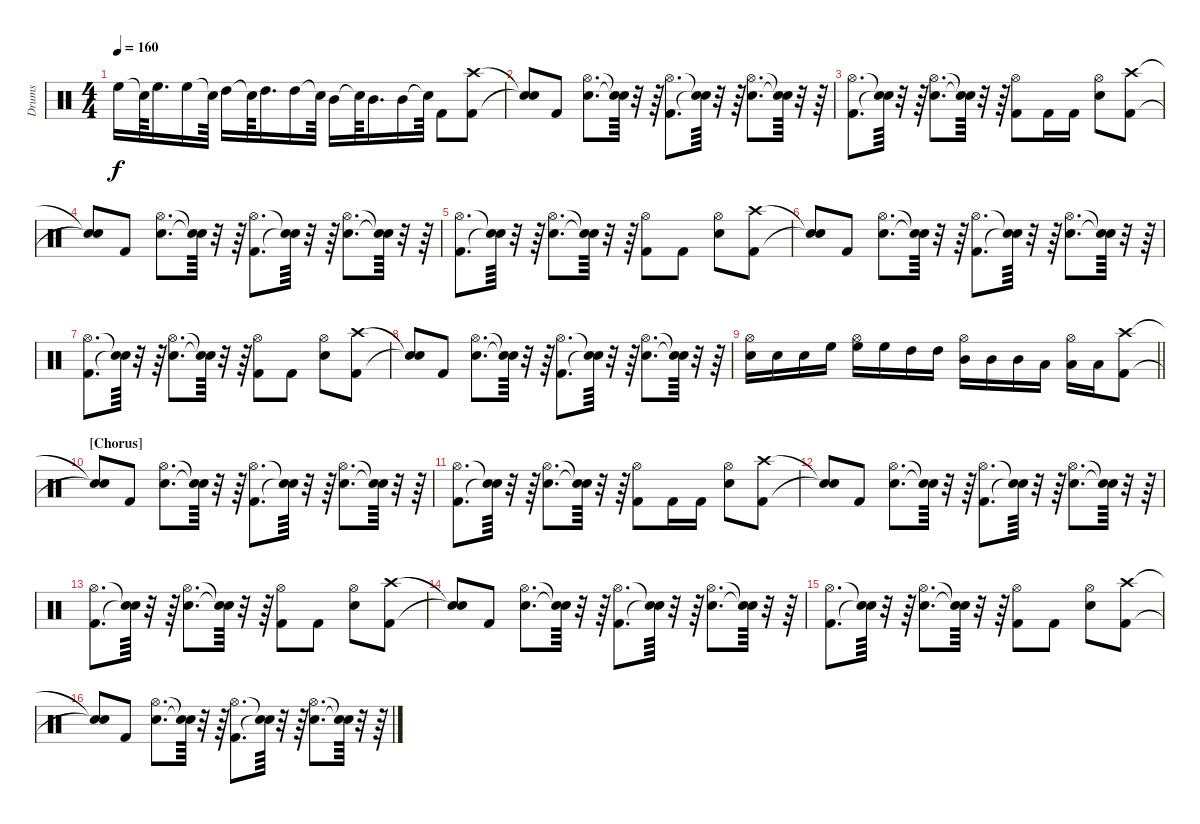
\track ("Drums" "Drums") {instrument percussion}
\staff {score}
\articulation defaults
\ts (4 4)
\tempo 160
\clef neutral
\ks c "High Floor Tom (hit)".16{dy f} "Snare (hit)"{t}.64 "High Floor Tom (hit)".16{d} "High Floor Tom (hit)".16 "Snare (hit)"{t}.64 "High Tom (hit)".16 "Snare (hit)"{t}.64 "High Tom (hit)".16{d} "High Tom (hit)".16 "Snare (hit)"{t}.64 "Mid Tom (hit)".16 "Snare (hit)"{t}.64 "Mid Tom (hit)".16{d} "Mid Tom (hit)".16 "Snare (hit)"{t}.64 "Kick (hit) 2".8
("Kick (hit) 2" "Crash high (hit)").8 |
("Snare (hit)"{t} "Snare (hit)"{t}).8 "Kick (hit) 2".8 ("Snare (hit) 2" "Hi-Hat (open)").8{d} ("Snare (hit)"{t} "Snare (hit)"{t}).64 r.32 r.64 ("Kick (hit) 2" "Hi-Hat (open)").8{d} ("Snare (hit)"{t} "Snare (hit)"{t}).64 r.32 r.64 ("Snare (hit) 2" "Hi-Hat (open)").8{d} ("Snare (hit)"{t} "Snare (hit)"{t}).64 r.32 r.64 |
("Kick (hit) 2" "Hi-Hat (open)").8{d} ("Snare (hit)"{t} "Snare (hit)"{t}).64 r.32 r.64 ("Snare (hit) 2" "Hi-Hat (open)").8{d} ("Snare (hit)"{t} "Snare (hit)"{t}).64 r.32 r.64 ("Kick (hit) 2" "Hi-Hat (open)").8 "Kick (hit) 2".16 "Kick (hit) 2".16 ("Snare (hit) 2" "Hi-Hat (open)").8 ("Kick (hit) 2" "Crash high (hit)").8 |
("Snare (hit)"{t} "Snare (hit)"{t}).8 "Kick (hit) 2".8 ("Snare (hit) 2" "Hi-Hat (open)").8{d} ("Snare (hit)"{t} "Snare (hit)"{t}).64 r.32 r.64 ("Kick (hit) 2" "Hi-Hat (open)").8{d} ("Snare (hit)"{t} "Snare (hit)"{t}).64 r.32 r.64 ("Snare (hit) 2" "Hi-Hat (open)").8{d} ("Snare (hit)"{t} "Snare (hit)"{t}).64 r.32 r.64 |
("Kick (hit) 2" "Hi-Hat (open)").8{d} ("Snare (hit)"{t} "Snare (hit)"{t}).64 r.32 r.64 ("Snare (hit) 2" "Hi-Hat (open)").8{d} ("Snare (hit)"{t} "Snare (hit)"{t}).64 r.32 r.64 ("Kick (hit) 2" "Hi-Hat (open)").8 "Kick (hit) 2".8 ("Snare (hit) 2" "Hi-Hat (open)").8 ("Kick (hit) 2" "Crash high (hit)").8 |
("Snare (hit)"{t} "Snare (hit)"{t}).8 "Kick (hit) 2".8 ("Snare (hit) 2" "Hi-Hat (open)").8{d} ("Snare (hit)"{t} "Snare (hit)"{t}).64 r.32 r.64 ("Kick (hit) 2" "Hi-Hat (open)").8{d} ("Snare (hit)"{t} "Snare (hit)"{t}).64 r.32 r.64 ("Snare (hit) 2" "Hi-Hat (open)").8{d} ("Snare (hit)"{t} "Snare (hit)"{t}).64 r.32 r.64 |
("Kick (hit) 2" "Hi-Hat (open)").8{d} ("Snare (hit)"{t} "Snare (hit)"{t}).64 r.32 r.64 ("Snare (hit) 2" "Hi-Hat (open)").8{d} ("Snare (hit)"{t} "Snare (hit)"{t}).64 r.32 r.64 ("Kick (hit) 2" "Hi-Hat (open)").8 "Kick (hit) 2".8 ("Snare (hit) 2" "Hi-Hat (open)").8 ("Kick (hit) 2" "Crash high (hit)").8 |
("Snare (hit)"{t} "Snare (hit)"{t}).8 "Kick (hit) 2".8 ("Snare (hit) 2" "Hi-Hat (open)").8{d} ("Snare (hit)"{t} "Snare (hit)"{t}).64 r.32 r.64 ("Kick (hit) 2" "Hi-Hat (open)").8{d} ("Snare (hit)"{t} "Snare (hit)"{t}).64 r.32 r.64 ("Snare (hit) 2" "Hi-Hat (open)").8{d} ("Snare (hit)"{t} "Snare (hit)"{t}).64 r.32 r.64 |
\barLineRight lightlight
("Snare (hit) 2" "Hi-Hat (open)").16 "Snare (hit) 2".16 "Snare (hit) 2".16 "High Floor Tom (hit)".16 ("Hi-Hat (open)" "High Floor Tom (hit)").16 "High Floor Tom (hit)".16 "High Tom (hit)".16 "High Tom (hit)".16 ("Hi-Hat (open)" "Mid Tom (hit)").16 "Mid Tom (hit)".16 "Mid Tom (hit)".16 "Low Tom (hit)".16 ("Low Tom (hit)" "Hi-Hat (open)").16 "Low Tom (hit)".16 ("Kick (hit) 2" "Crash high (hit)").8 |
\section ("" "[Chorus]")
("Snare (hit)"{t} "Snare (hit)"{t}).8 "Kick (hit) 2".8 ("Snare (hit) 2" "Hi-Hat (open)").8{d} ("Snare (hit)"{t} "Snare (hit)"{t}).64 r.32 r.64 ("Kick (hit) 2" "Hi-Hat (open)").8{d} ("Snare (hit)"{t} "Snare (hit)"{t}).64 r.32 r.64 ("Snare (hit) 2" "Hi-Hat (open)").8{d} ("Snare (hit)"{t} "Snare (hit)"{t}).64 r.32 r.64 |
("Kick (hit) 2" "Hi-Hat (open)").8{d} ("Snare (hit)"{t} "Snare (hit)"{t}).64 r.32 r.64 ("Snare (hit) 2" "Hi-Hat (open)").8{d} ("Snare (hit)"{t} "Snare (hit)"{t}).64 r.32 r.64 ("Kick (hit) 2" "Hi-Hat (open)").8 "Kick (hit) 2".16 "Kick (hit) 2".16 ("Snare (hit) 2" "Hi-Hat (open)").8 ("Kick (hit) 2" "Crash high (hit)").8 |
("Snare (hit)"{t} "Snare (hit)"{t}).8 "Kick (hit) 2".8 ("Snare (hit) 2" "Hi-Hat (open)").8{d} ("Snare (hit)"{t} "Snare (hit)"{t}).64 r.32 r.64 ("Kick (hit) 2" "Hi-Hat (open)").8{d} ("Snare (hit)"{t} "Snare (hit)"{t}).64 r.32 r.64 ("Snare (hit) 2" "Hi-Hat (open)").8{d} ("Snare (hit)"{t} "Snare (hit)"{t}).64 r.32 r.64 |
("Kick (hit) 2" "Hi-Hat (open)").8{d} ("Snare (hit)"{t} "Snare (hit)"{t}).64 r.32 r.64 ("Snare (hit) 2" "Hi-Hat (open)").8{d} ("Snare (hit)"{t} "Snare (hit)"{t}).64 r.32 r.64 ("Kick (hit) 2" "Hi-Hat (open)").8 "Kick (hit) 2".8 ("Snare (hit) 2" "Hi-Hat (open)").8 ("Kick (hit) 2" "Crash high (hit)").8 |
("Snare (hit)"{t} "Snare (hit)"{t}).8 "Kick (hit) 2".8 ("Snare (hit) 2" "Hi-Hat (open)").8{d} ("Snare (hit)"{t} "Snare (hit)"{t}).64 r.32 r.64 ("Kick (hit) 2" "Hi-Hat (open)").8{d} ("Snare (hit)"{t} "Snare (hit)"{t}).64 r.32 r.64 ("Snare (hit) 2" "Hi-Hat (open)").8{d} ("Snare (hit)"{t} "Snare (hit)"{t}).64 r.32 r.64 |
("Kick (hit) 2" "Hi-Hat (open)").8{d} ("Snare (hit)"{t} "Snare (hit)"{t}).64 r.32 r.64 ("Snare (hit) 2" "Hi-Hat (open)").8{d} ("Snare (hit)"{t} "Snare (hit)"{t}).64 r.32 r.64 ("Kick (hit) 2" "Hi-Hat (open)").8 "Kick (hit) 2".8 ("Snare (hit) 2" "Hi-Hat (open)").8 ("Kick (hit) 2" "Crash high (hit)").8 |
("Snare (hit)"{t} "Snare (hit)"{t}).8 "Kick (hit) 2".8 ("Snare (hit) 2" "Hi-Hat (open)").8{d} ("Snare (hit)"{t} "Snare (hit)"{t}).64 r.32 r.64 ("Kick (hit) 2" "Hi-Hat (open)").8{d} ("Snare (hit)"{t} "Snare (hit)"{t}).64 r.32 r.64 ("Snare (hit) 2" "Hi-Hat (open)").8{d} ("Snare (hit)"{t} "Snare (hit)"{t}).64 r.32 r.64
